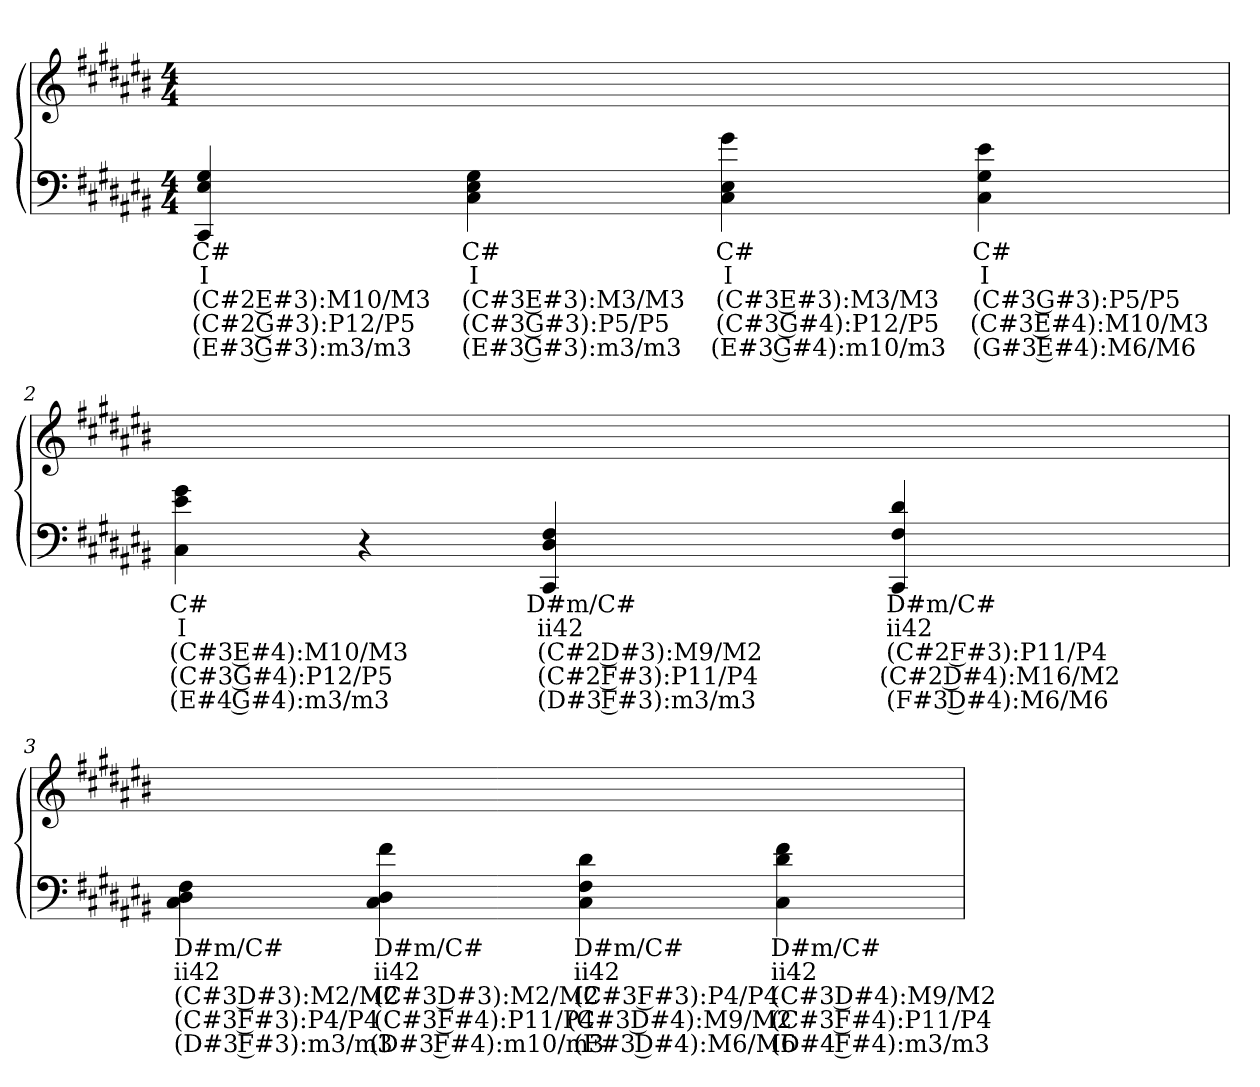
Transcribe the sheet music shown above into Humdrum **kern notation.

**kern	**text	**text	**text	**text	**text	**kern
*part2	*part2	*part2	*part2	*part2	*part2	*part1
*staff2	*staff2	*staff2	*staff2	*staff2	*staff2	*staff1
*clefF4	*	*	*	*	*	*clefG2
*k[f#c#g#d#a#e#b#]	*	*	*	*	*	*k[f#c#g#d#a#e#b#]
*C#:	*	*	*	*	*	*C#:
*M4/4	*	*	*	*	*	*M4/4
*MM60	*	*	*	*	*	*MM60
=1	=1	=1	=1	=1	=1	=1
4CC# 4E# 4G#	C#	I	(C#2 E#3):M10/M3	(C#2 G#3):P12/P5	(E#3 G#3):m3/m3	1ryy
4C# 4E# 4G#	C#	I	(C#3 E#3):M3/M3	(C#3 G#3):P5/P5	(E#3 G#3):m3/m3	.
4C# 4E# 4g#	C#	I	(C#3 E#3):M3/M3	(C#3 G#4):P12/P5	(E#3 G#4):m10/m3	.
4C# 4G# 4e#	C#	I	(C#3 G#3):P5/P5	(C#3 E#4):M10/M3	(G#3 E#4):M6/M6	.
=2	=2	=2	=2	=2	=2	=2
4C# 4e# 4g#	C#	I	(C#3 E#4):M10/M3	(C#3 G#4):P12/P5	(E#4 G#4):m3/m3	1ryy
4r	.	.	.	.	.	.
4CC# 4D# 4F#	D#m/C#	ii42	(C#2 D#3):M9/M2	(C#2 F#3):P11/P4	(D#3 F#3):m3/m3	.
4CC# 4F# 4d#	D#m/C#	ii42	(C#2 F#3):P11/P4	(C#2 D#4):M16/M2	(F#3 D#4):M6/M6	.
=3	=3	=3	=3	=3	=3	=3
4C# 4D# 4F#	D#m/C#	ii42	(C#3 D#3):M2/M2	(C#3 F#3):P4/P4	(D#3 F#3):m3/m3	1ryy
4C# 4D# 4f#	D#m/C#	ii42	(C#3 D#3):M2/M2	(C#3 F#4):P11/P4	(D#3 F#4):m10/m3	.
4C# 4F# 4d#	D#m/C#	ii42	(C#3 F#3):P4/P4	(C#3 D#4):M9/M2	(F#3 D#4):M6/M6	.
4C# 4d# 4f#	D#m/C#	ii42	(C#3 D#4):M9/M2	(C#3 F#4):P11/P4	(D#4 F#4):m3/m3	.
=	=	=	=	=	=	=
*-	*-	*-	*-	*-	*-	*-
